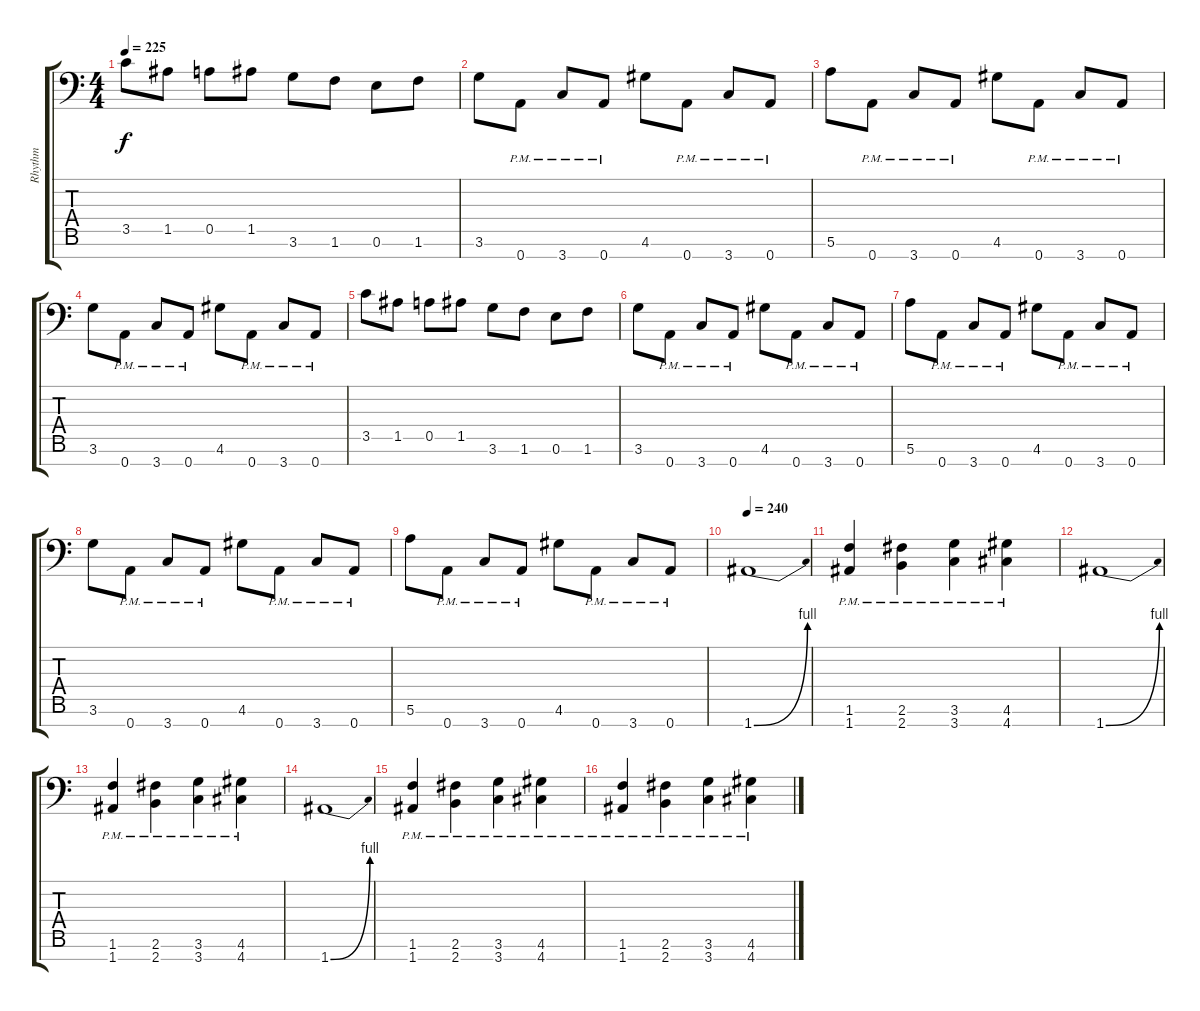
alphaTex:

\track ("Rhythm" "Rhythm") {instrument overdrivenguitar}
\staff {score tabs}
\tuning (E4 B3 G3 D3 A2 E2 A1) {hide}
\ts (4 4)
\tempo 225
\clef f4
\ks c
3.5.8{dy f} 1.5.8 0.5.8 1.5.8 3.6.8 1.6.8 0.6.8 1.6.8 |
3.6.8 0.7{pm}.8 3.7{pm}.8 0.7{pm}.8 4.6.8 0.7{pm}.8 3.7{pm}.8 0.7{pm}.8 |
5.6.8 0.7{pm}.8 3.7{pm}.8 0.7{pm}.8 4.6.8 0.7{pm}.8 3.7{pm}.8 0.7{pm}.8 |
3.6.8 0.7{pm}.8 3.7{pm}.8 0.7{pm}.8 4.6.8 0.7{pm}.8 3.7{pm}.8 0.7{pm}.8 |
3.5.8 1.5.8 0.5.8 1.5.8 3.6.8 1.6.8 0.6.8 1.6.8 |
3.6.8 0.7{pm}.8 3.7{pm}.8 0.7{pm}.8 4.6.8 0.7{pm}.8 3.7{pm}.8 0.7{pm}.8 |
5.6.8 0.7{pm}.8 3.7{pm}.8 0.7{pm}.8 4.6.8 0.7{pm}.8 3.7{pm}.8 0.7{pm}.8 |
3.6.8 0.7{pm}.8 3.7{pm}.8 0.7{pm}.8 4.6.8 0.7{pm}.8 3.7{pm}.8 0.7{pm}.8 |
5.6.8 0.7{pm}.8 3.7{pm}.8 0.7{pm}.8 4.6.8 0.7{pm}.8 3.7{pm}.8 0.7{pm}.8 |
\tempo 240
1.7{be (bend 0 0 60 4)}.1 |
(1.6{pm} 1.7{pm}).4 (2.6{pm} 2.7{pm}).4 (3.6{pm} 3.7{pm}).4 (4.6{pm} 4.7{pm}).4 |
1.7{be (bend 0 0 60 4)}.1 |
(1.6{pm} 1.7{pm}).4 (2.6{pm} 2.7{pm}).4 (3.6{pm} 3.7{pm}).4 (4.6{pm} 4.7{pm}).4 |
1.7{be (bend 0 0 60 4)}.1 |
(1.6{pm} 1.7{pm}).4 (2.6{pm} 2.7{pm}).4 (3.6{pm} 3.7{pm}).4 (4.6{pm} 4.7{pm}).4 |
(1.6{pm} 1.7{pm}).4 (2.6{pm} 2.7{pm}).4 (3.6{pm} 3.7{pm}).4 (4.6{pm} 4.7{pm}).4
